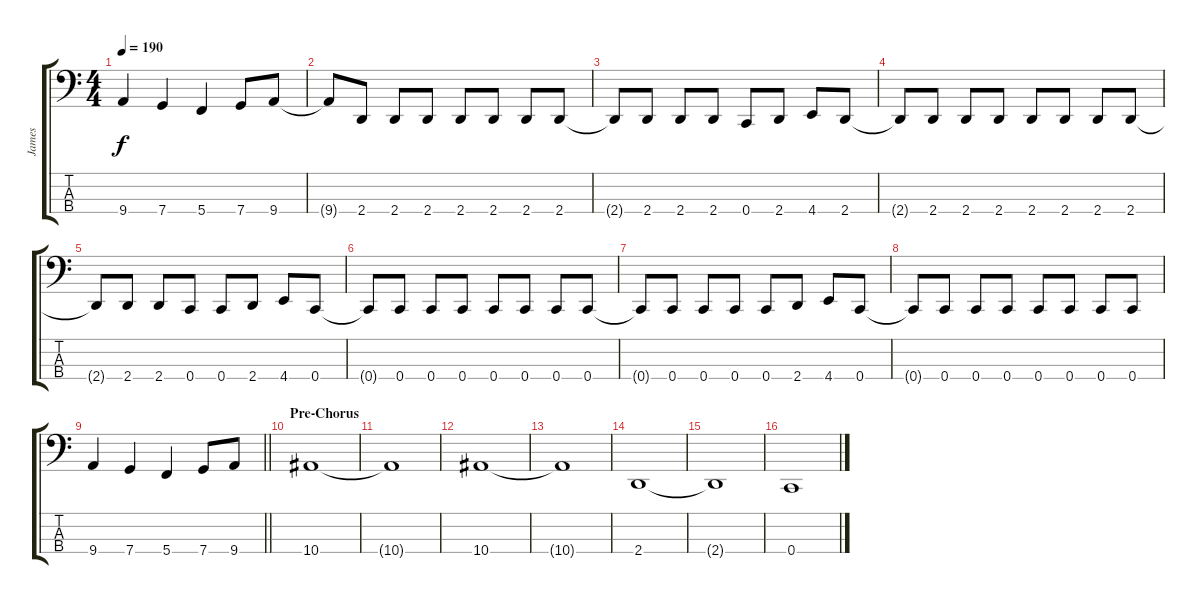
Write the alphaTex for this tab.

\track ("James" "James") {instrument electricbasspick bank 255}
\staff {score tabs}
\tuning (F2 C2 G1 C1) {hide}
\ts (4 4)
\tempo 190
\clef f4
\ks c
9.4.4{dy f} 7.4.4 5.4.4 7.4.8 9.4.8 |
9.4{t}.8 2.4.8 2.4.8 2.4.8 2.4.8 2.4.8 2.4.8 2.4.8 |
2.4{t}.8 2.4.8 2.4.8 2.4.8 0.4.8 2.4.8 4.4.8 2.4.8 |
2.4{t}.8 2.4.8 2.4.8 2.4.8 2.4.8 2.4.8 2.4.8 2.4.8 |
2.4{t}.8 2.4.8 2.4.8 0.4.8 0.4.8 2.4.8 4.4.8 0.4.8 |
0.4{t}.8 0.4.8 0.4.8 0.4.8 0.4.8 0.4.8 0.4.8 0.4.8 |
0.4{t}.8 0.4.8 0.4.8 0.4.8 0.4.8 2.4.8 4.4.8 0.4.8 |
0.4{t}.8 0.4.8 0.4.8 0.4.8 0.4.8 0.4.8 0.4.8 0.4.8 |
\barLineRight lightlight
9.4.4 7.4.4 5.4.4 7.4.8 9.4.8 |
\section ("" "Pre-Chorus")
10.4.1 |
10.4{t}.1 |
10.4.1 |
10.4{t}.1 |
2.4.1 |
2.4{t}.1 |
0.4.1
